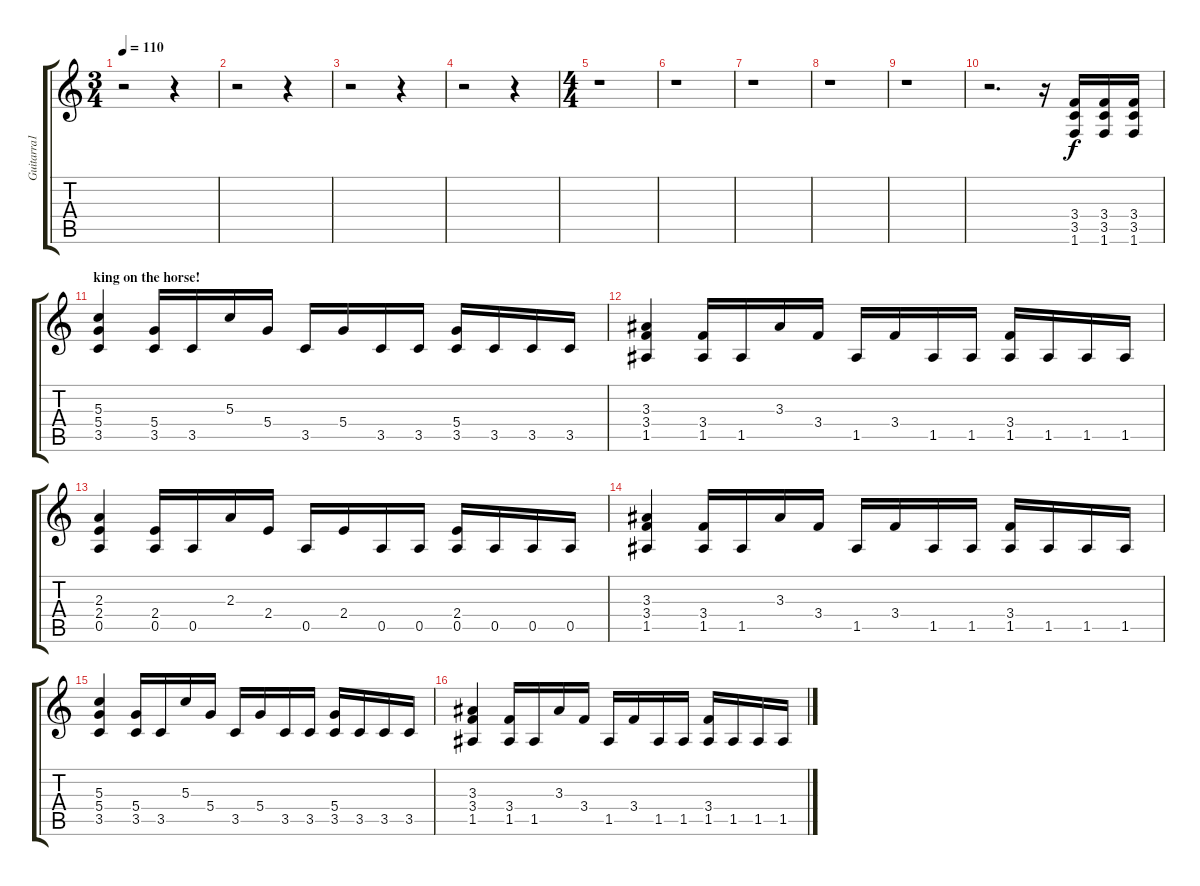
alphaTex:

\track ("Guitarra1" "Guitarra1") {instrument overdrivenguitar}
\staff {score tabs}
\tuning (E4 B3 G3 D3 A2 E2) {hide}
\ts (3 4)
\tempo 110
\clef g2
\ks c
r.2{dy f} r.4 |
r.2 r.4 |
r.2 r.4 |
r.2 r.4 |
\ts (4 4)
r.1 |
r.1 |
r.1 |
r.1 |
r.1 |
r.2{d} r.16 (3.4 3.5 1.6).16 (3.4 3.5 1.6).16 (3.4 3.5 1.6).16 |
\section ("" "king on the horse!")
(5.3 5.4 3.5).4 (5.4 3.5).16 3.5.16 5.3.16 5.4.16 3.5.16 5.4.16 3.5.16 3.5.16 (5.4 3.5).16 3.5.16 3.5.16 3.5.16 |
(3.3 3.4 1.5).4 (3.4 1.5).16 1.5.16 3.3.16 3.4.16 1.5.16 3.4.16 1.5.16 1.5.16 (3.4 1.5).16 1.5.16 1.5.16 1.5.16 |
(2.3 2.4 0.5).4 (2.4 0.5).16 0.5.16 2.3.16 2.4.16 0.5.16 2.4.16 0.5.16 0.5.16 (2.4 0.5).16 0.5.16 0.5.16 0.5.16 |
(3.3 3.4 1.5).4 (3.4 1.5).16 1.5.16 3.3.16 3.4.16 1.5.16 3.4.16 1.5.16 1.5.16 (3.4 1.5).16 1.5.16 1.5.16 1.5.16 |
(5.3 5.4 3.5).4 (5.4 3.5).16 3.5.16 5.3.16 5.4.16 3.5.16 5.4.16 3.5.16 3.5.16 (5.4 3.5).16 3.5.16 3.5.16 3.5.16 |
(3.3 3.4 1.5).4 (3.4 1.5).16 1.5.16 3.3.16 3.4.16 1.5.16 3.4.16 1.5.16 1.5.16 (3.4 1.5).16 1.5.16 1.5.16 1.5.16
